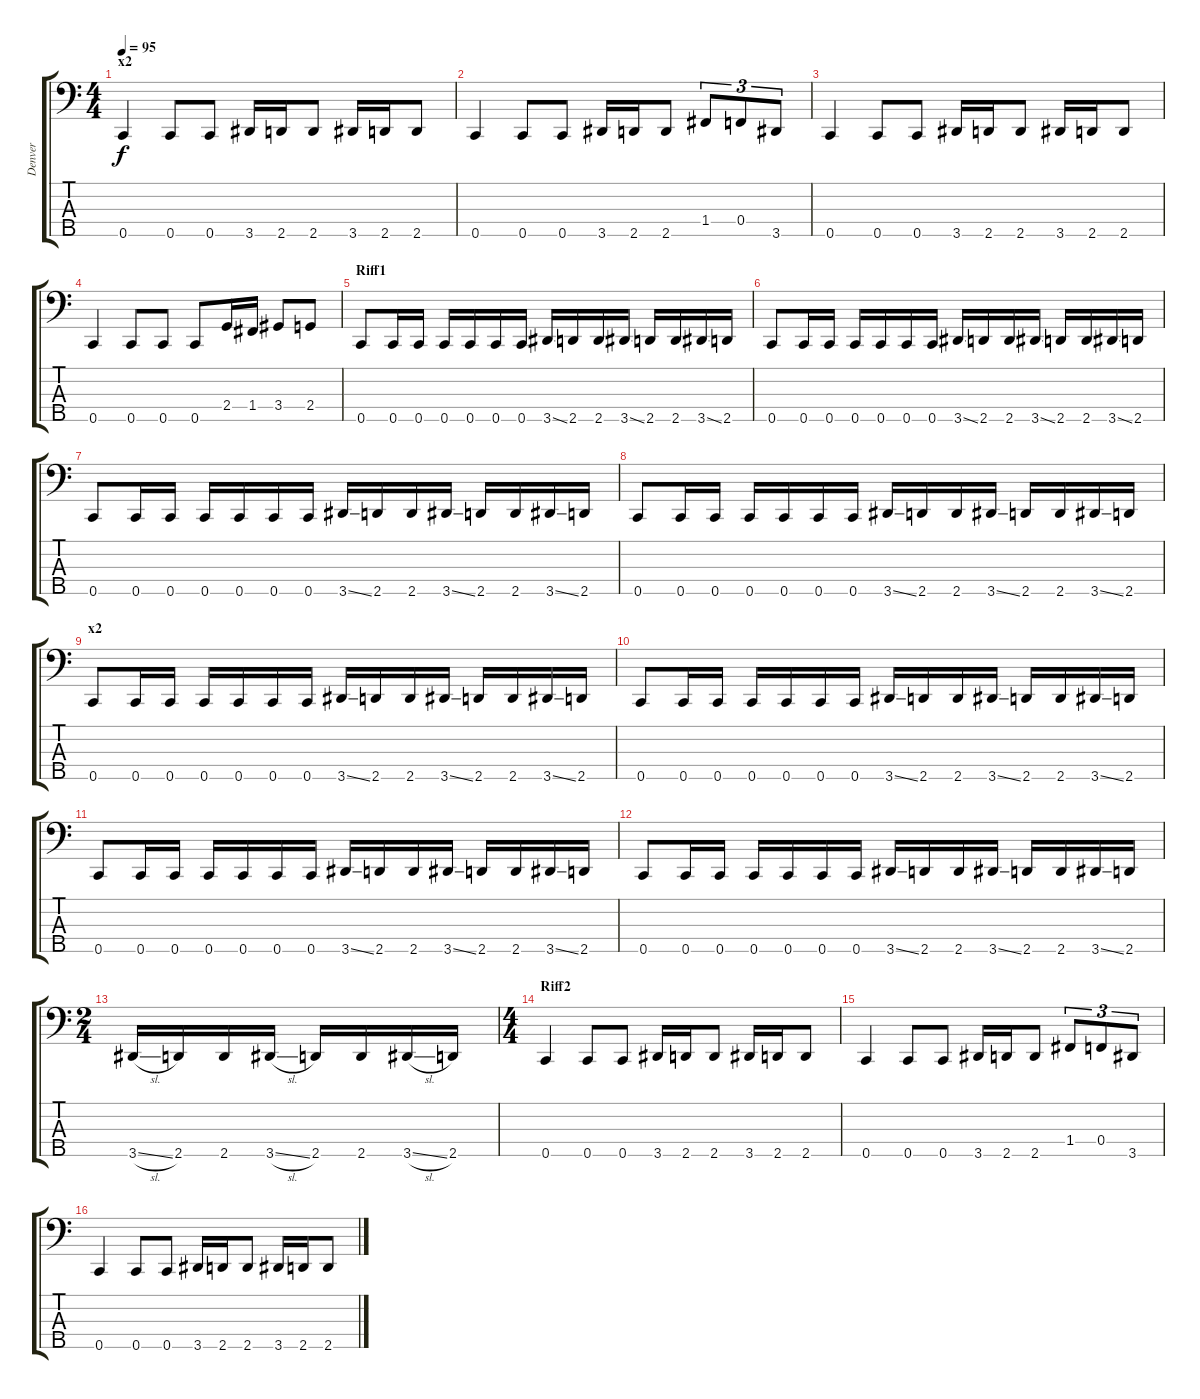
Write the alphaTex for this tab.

\track ("Denver" "Denver") {instrument electricbasspick}
\staff {score tabs}
\tuning (Ab2 Eb2 Bb1 F1 C1) {hide}
\ts (4 4)
\section ("" "x2")
\tempo 95
\clef f4
\ks c
0.5.4{dy f} 0.5.8 0.5.8 3.5.16 2.5.16 2.5.8 3.5.16 2.5.16 2.5.8 |
0.5.4 0.5.8 0.5.8 3.5.16 2.5.16 2.5.8 1.4.8{tu (3 2)} 0.4.8{tu (3 2)} 3.5.8{tu (3 2)} |
0.5.4 0.5.8 0.5.8 3.5.16 2.5.16 2.5.8 3.5.16 2.5.16 2.5.8 |
0.5.4 0.5.8 0.5.8 0.5.8 2.4.16 1.4.16 3.4.8 2.4.8 |
\section ("" "Riff1")
0.5.8 0.5.16 0.5.16 0.5.16 0.5.16 0.5.16 0.5.16 3.5{ss}.16 2.5.16 2.5.16 3.5{ss}.16 2.5.16 2.5.16 3.5{ss}.16 2.5.16 |
0.5.8 0.5.16 0.5.16 0.5.16 0.5.16 0.5.16 0.5.16 3.5{ss}.16 2.5.16 2.5.16 3.5{ss}.16 2.5.16 2.5.16 3.5{ss}.16 2.5.16 |
0.5.8 0.5.16 0.5.16 0.5.16 0.5.16 0.5.16 0.5.16 3.5{ss}.16 2.5.16 2.5.16 3.5{ss}.16 2.5.16 2.5.16 3.5{ss}.16 2.5.16 |
0.5.8 0.5.16 0.5.16 0.5.16 0.5.16 0.5.16 0.5.16 3.5{ss}.16 2.5.16 2.5.16 3.5{ss}.16 2.5.16 2.5.16 3.5{ss}.16 2.5.16 |
\section ("" "x2")
0.5.8 0.5.16 0.5.16 0.5.16 0.5.16 0.5.16 0.5.16 3.5{ss}.16 2.5.16 2.5.16 3.5{ss}.16 2.5.16 2.5.16 3.5{ss}.16 2.5.16 |
0.5.8 0.5.16 0.5.16 0.5.16 0.5.16 0.5.16 0.5.16 3.5{ss}.16 2.5.16 2.5.16 3.5{ss}.16 2.5.16 2.5.16 3.5{ss}.16 2.5.16 |
0.5.8 0.5.16 0.5.16 0.5.16 0.5.16 0.5.16 0.5.16 3.5{ss}.16 2.5.16 2.5.16 3.5{ss}.16 2.5.16 2.5.16 3.5{ss}.16 2.5.16 |
0.5.8 0.5.16 0.5.16 0.5.16 0.5.16 0.5.16 0.5.16 3.5{ss}.16 2.5.16 2.5.16 3.5{ss}.16 2.5.16 2.5.16 3.5{ss}.16 2.5.16 |
\ts (2 4)
3.5{sl}.16 2.5.16 2.5.16 3.5{sl}.16 2.5.16 2.5.16 3.5{sl}.16 2.5.16 |
\ts (4 4)
\section ("" "Riff2")
0.5.4 0.5.8 0.5.8 3.5.16 2.5.16 2.5.8 3.5.16 2.5.16 2.5.8 |
0.5.4 0.5.8 0.5.8 3.5.16 2.5.16 2.5.8 1.4.8{tu (3 2)} 0.4.8{tu (3 2)} 3.5.8{tu (3 2)} |
0.5.4 0.5.8 0.5.8 3.5.16 2.5.16 2.5.8 3.5.16 2.5.16 2.5.8
